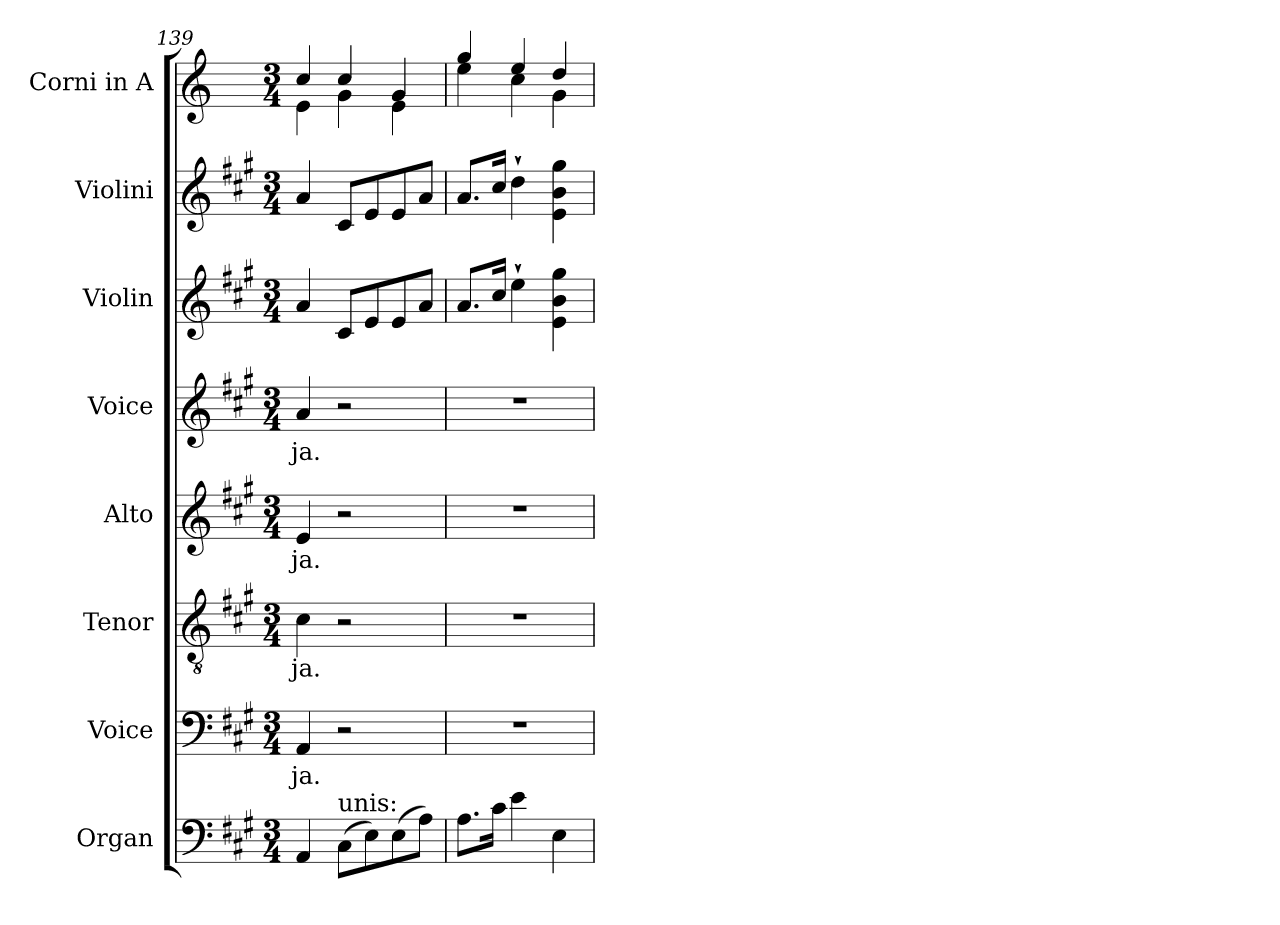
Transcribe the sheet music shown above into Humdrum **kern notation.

**kern	**kern	**text	**kern	**text	**kern	**text	**kern	**text	**kern	**kern	**kern
*part8	*part7	*part7	*part6	*part6	*part5	*part5	*part4	*part4	*part3	*part2	*part1
*staff8	*staff7	*staff7	*staff6	*staff6	*staff5	*staff5	*staff4	*staff4	*staff3	*staff2	*staff1
*I"Organ	*I"Voice	*	*I"Tenor	*	*I"Alto	*	*I"Voice	*	*I"Violin	*I"Violini	*I"Corni in A
*	*	*	*	*	*	*	*	*	*I'Vln	*I'Vln	*
*clefF4	*clefF4	*	*clefGv2	*	*clefG2	*	*clefG2	*	*clefG2	*clefG2	*clefG2
*	*	*	*	*	*	*	*	*	*	*	*ITrd2c3
*k[f#c#g#]	*k[f#c#g#]	*	*k[f#c#g#]	*	*k[f#c#g#]	*	*k[f#c#g#]	*	*k[f#c#g#]	*k[f#c#g#]	*k[f#c#g#]
*M3/4	*M3/4	*	*M3/4	*	*M3/4	*	*M3/4	*	*M3/4	*M3/4	*M3/4
=139	=139	=139	=139	=139	=139	=139	=139	=139	=139	=139	=139
!	!	!LO:LY:b	!	!LO:LY:b	!	!LO:LY:b	!	!LO:LY:b	!	!	!
*	*	*	*	*	*	*	*	*	*	*	*^
4AA/	4AA/	-ja.	4c#\	-ja.	4e/	-ja.	4a/	-ja.	4a/	4a/	4a/	4c#\
!LO:TX:a:t=unis&colon;	!	!	!	!	!	!	!	!	!	!	!	!
(8C#\L	2r	.	2r	.	2r	.	2r	.	8c#/L	8c#/L	4a/	4e\
8E\)	.	.	.	.	.	.	.	.	8e/	8e/	.	.
(8E\	.	.	.	.	.	.	.	.	8e/	8e/	4e/	4c#\
8A\J)	.	.	.	.	.	.	.	.	8a/J	8a/J	.	.
=140	=140	=140	=140	=140	=140	=140	=140	=140	=140	=140	=140	=140
8.A\L	2.r	.	2.r	.	2.r	.	2.r	.	8.a/L	8.a/L	4ee/	4cc#\
16c#\Jk	.	.	.	.	.	.	.	.	16cc#/Jk	16cc#/Jk	.	.
4e\	.	.	.	.	.	.	.	.	4ee`\	4dd`\	4cc#/	4a\
4E\	.	.	.	.	.	.	.	.	4e\ 4b\ 4gg#\	4e\ 4b\ 4gg#\	4b/	4e\
*	*	*	*	*	*	*	*	*	*	*	*v	*v
=	=	=	=	=	=	=	=	=	=	=	=
*-	*-	*-	*-	*-	*-	*-	*-	*-	*-	*-	*-
